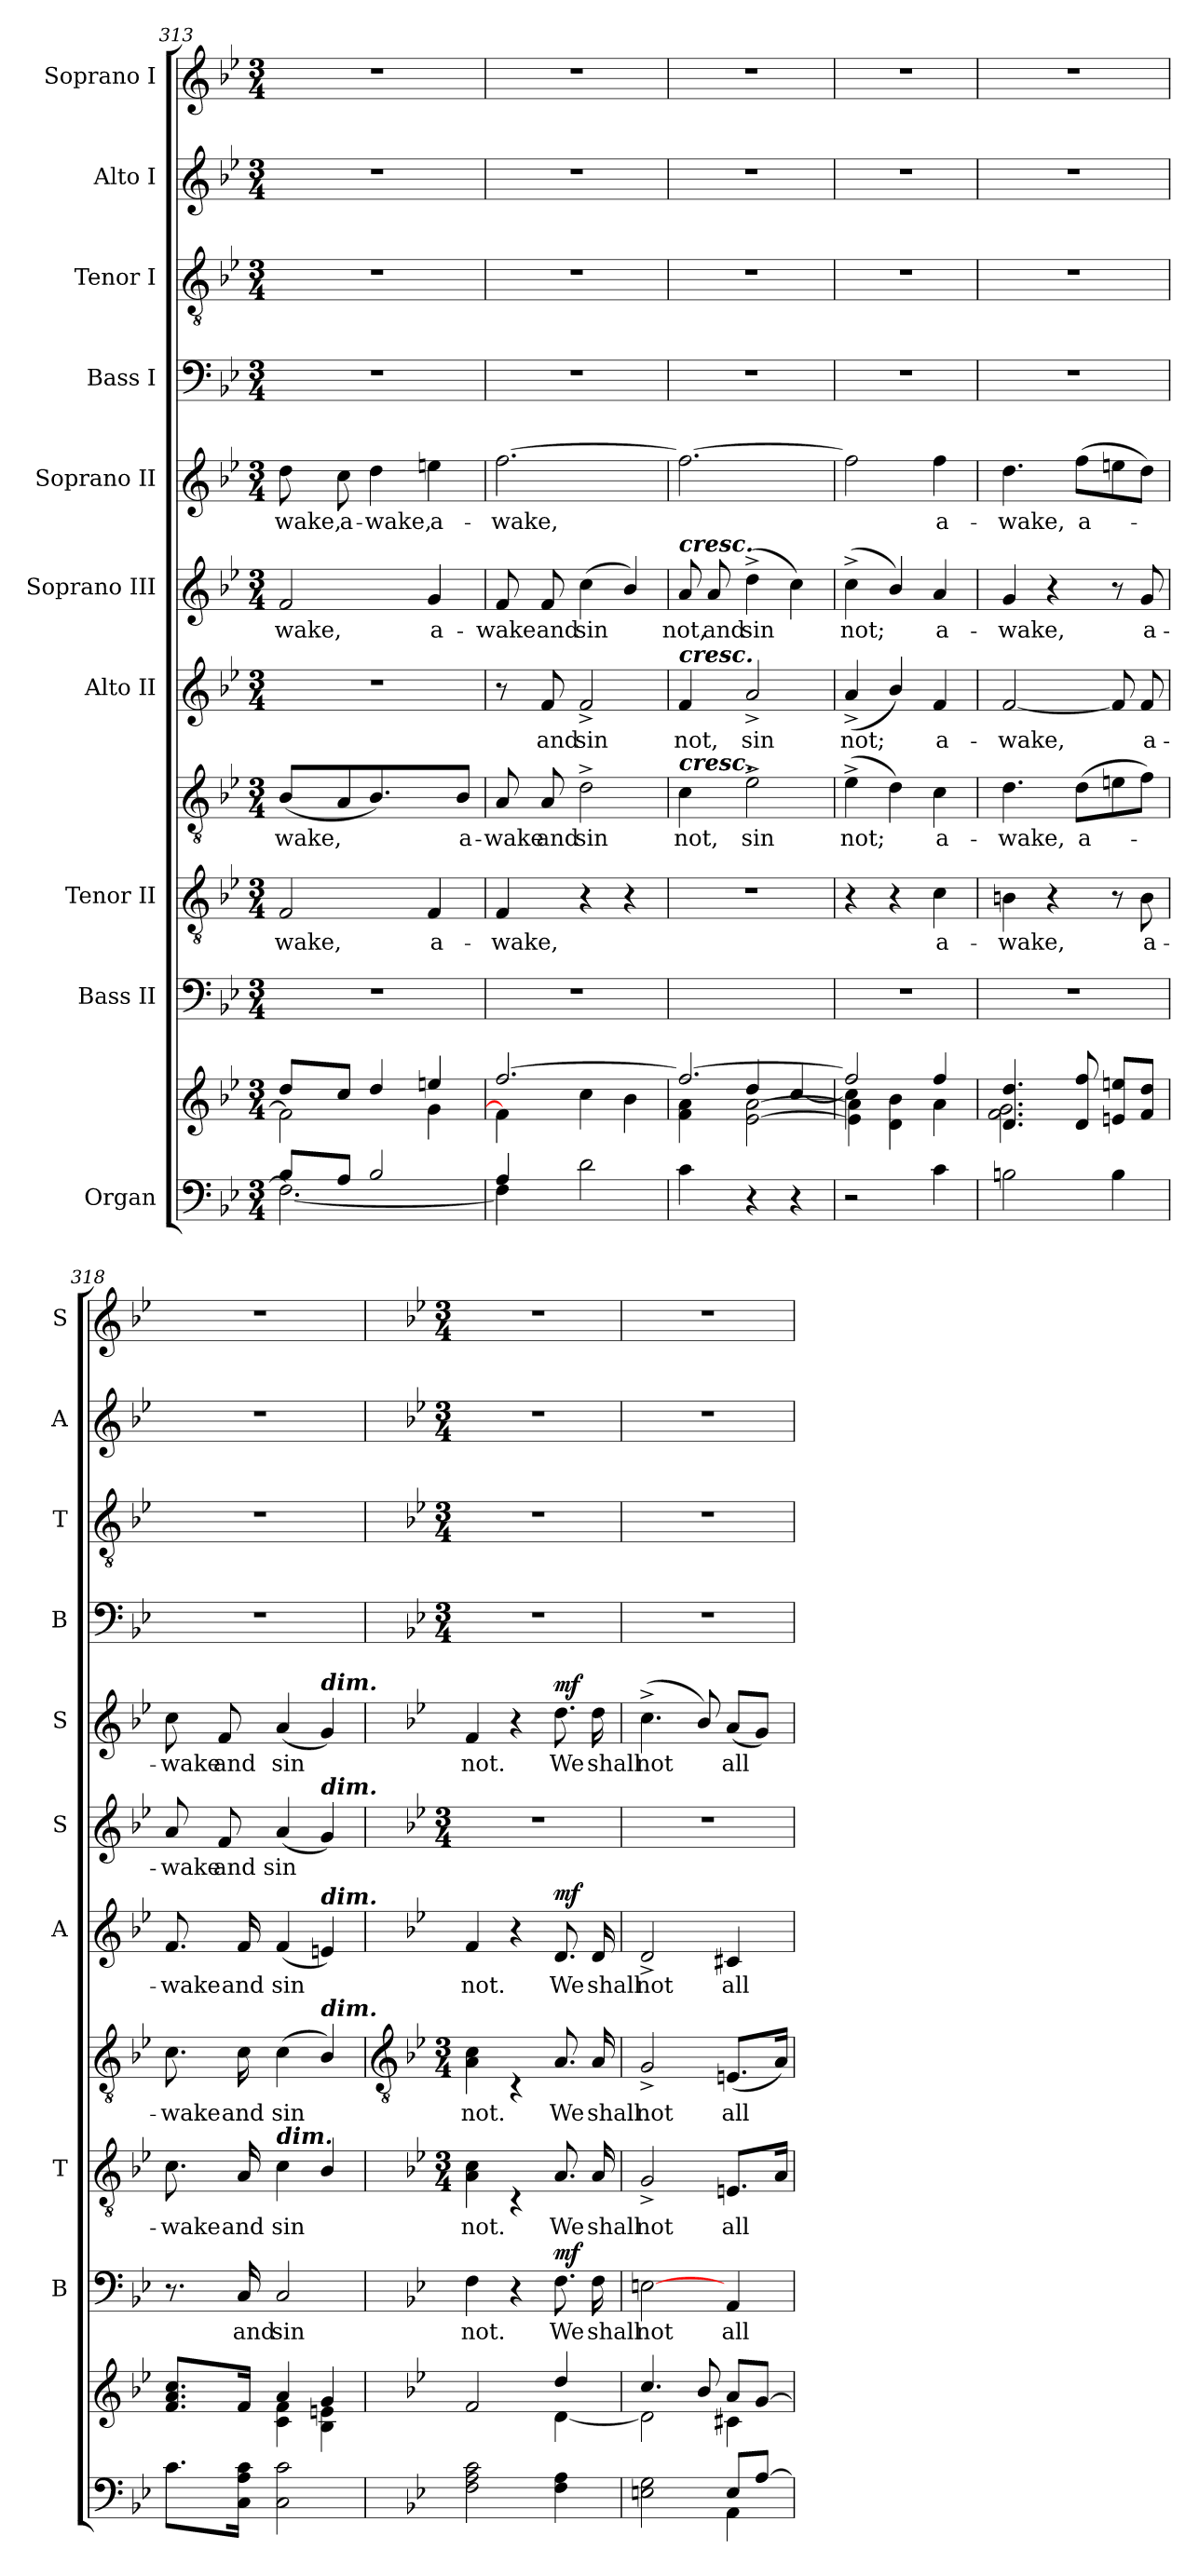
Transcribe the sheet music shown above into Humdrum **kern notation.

**kern	**kern	**kern	**text	**dynam	**kern	**text	**kern	**text	**dynam	**kern	**text	**dynam	**kern	**text	**kern	**text	**dynam	**kern	**kern	**kern	**kern
*part10	*part10	*part9	*part9	*part9	*part8	*part8	*part8	*part8	*part8	*part7	*part7	*part7	*part6	*part6	*part5	*part5	*part5	*part4	*part3	*part2	*part1
*staff12	*staff11	*staff10	*staff10	*staff10	*staff9	*staff9	*staff8	*staff8	*staff8/9	*staff7	*staff7	*staff7	*staff6	*staff6	*staff5	*staff5	*staff5	*staff4	*staff3	*staff2	*staff1
*I"Organ	*	*I"Bass II	*	*	*I"Tenor II	*	*	*	*	*I"Alto II	*	*	*I"Soprano III	*	*I"Soprano II	*	*	*I"Bass I	*I"Tenor I	*I"Alto I	*I"Soprano I
*	*	*I'B	*	*	*I'T	*	*	*	*	*I'A	*	*	*I'S	*	*I'S	*	*	*I'B	*I'T	*I'A	*I'S
!!LO:LB:g=z
*clefF4	*clefG2	*clefF4	*	*	*clefGv2	*	*clefGv2	*	*	*clefG2	*	*	*clefG2	*	*clefG2	*	*	*clefF4	*clefGv2	*clefG2	*clefG2
*k[b-e-]	*k[b-e-]	*k[b-e-]	*	*	*k[b-e-]	*	*k[b-e-]	*	*	*k[b-e-]	*	*	*k[b-e-]	*	*k[b-e-]	*	*	*k[b-e-]	*k[b-e-]	*k[b-e-]	*k[b-e-]
*B-:	*B-:	*B-:	*	*	*B-:	*	*B-:	*	*	*B-:	*	*	*B-:	*	*B-:	*	*	*B-:	*B-:	*B-:	*B-:
*M3/4	*M3/4	*M3/4	*	*	*M3/4	*	*M3/4	*	*	*M3/4	*	*	*M3/4	*	*M3/4	*	*	*M3/4	*M3/4	*M3/4	*M3/4
=313	=313	=313	=313	=313	=313	=313	=313	=313	=313	=313	=313	=313	=313	=313	=313	=313	=313	=313	=313	=313	=313
*^	*^	*	*	*	*	*	*	*	*	*	*	*	*	*	*	*	*	*	*	*	*
!	!	!	!LO:N:vis=1	!LO:N:vis=1	!	!	!	!LO:LY:b	!	!LO:LY:b	!	!LO:N:vis=1	!	!	!	!LO:LY:b	!	!LO:LY:b	!	!	!	!	!
*	*	*	*^	*	*	*	*	*	*	*	*	*	*	*	*	*	*	*	*	*	*	*	*
8B-/L	2.F\_	8dd/L	2.ryy	2f\]	2.r	.	.	2F	-wake,	(<8B-/L	-wake,	.	2.r	.	.	2f	wake,	8dd	-wake,	.	2.r	2.r	2.r	2.r
!	!	!	!	!	!	!	!	!	!	!	!	!	!	!	!	!	!	!	!LO:LY:b	!	!	!	!	!
8A/J	.	8cc/J	.	.	.	.	.	.	.	8A	.	.	.	.	.	.	.	8cc	a-	.	.	.	.	.
!	!	!	!	!	!	!	!	!	!	!	!	!	!	!	!	!	!	!	!LO:LY:b	!	!	!	!	!
2B-/	.	4dd/	.	.	.	.	.	.	.	4.B-/)	.	.	.	.	.	.	.	4dd	-wake,	.	.	.	.	.
!	!	!	!	!	!	!	!	!	!LO:LY:b	!	!	!	!	!	!	!	!LO:LY:b	!	!LO:LY:b	!	!	!	!	!
.	.	4een/	.	4g\	.	.	.	4F	a-	.	.	.	.	.	.	4g	a-	4een	a-	.	.	.	.	.
!	!	!	!	!	!	!	!	!	!	!	!LO:LY:b	!	!	!	!	!	!	!	!	!	!	!	!	!
.	.	.	.	.	.	.	.	.	.	8B-/J	a-	.	.	.	.	.	.	.	.	.	.	.	.	.
=314	=314	=314	=314	=314	=314	=314	=314	=314	=314	=314	=314	=314	=314	=314	=314	=314	=314	=314	=314	=314	=314	=314	=314	=314
!	!	!	!LO:N:vis=1	!	!LO:N:vis=1	!	!	!	!LO:LY:b	!	!LO:LY:b	!	!	!	!	!	!LO:LY:b	!	!LO:LY:b	!	!	!	!	!
4A	4F\]	[2.ff/	2.ryy	4f\]	2.r	.	.	4F	wake,	8A	-wake	.	8r	.	.	8f	-wake	[2.ff	-wake,	.	2.r	2.r	2.r	2.r
!	!	!	!	!	!	!	!	!	!	!	!LO:LY:b	!	!	!LO:LY:b	!	!	!LO:LY:b	!	!	!	!	!	!	!
.	.	.	.	.	.	.	.	.	.	8A	and	.	8f	and	.	8f	and	.	.	.	.	.	.	.
!	!	!	!	!	!	!	!	!	!	!	!LO:LY:b	!	!	!LO:LY:b	!	!	!LO:LY:b	!	!	!	!	!	!	!
2d\	4ryy	.	.	4cc\	.	.	.	4r	.	2d^	sin	.	2f^	sin	.	(<4cc	sin	.	.	.	.	.	.	.
.	4ryy	.	.	4b-\	.	.	.	4r	.	.	.	.	.	.	.	4b-/)	.	.	.	.	.	.	.	.
=315	=315	=315	=315	=315	=315	=315	=315	=315	=315	=315	=315	=315	=315	=315	=315	=315	=315	=315	=315	=315	=315	=315	=315	=315
!	!	!	!	!	!	!	!	!	!	!	!	!	!	!	!	!LO:TX:a:Bi:t=cresc.	!	!	!	!	!	!	!	!
!	!	!	!	!	!	!	!	!	!	!	!	!	!LO:TX:a:Bi:t=cresc.	!	!	!	!	!	!	!	!	!	!	!
!	!	!	!	!	!	!	!	!	!	!LO:TX:a:Bi:t=cresc.	!	!	!	!	!	!	!	!	!	!	!	!	!	!
!	!	!	!	!	!	!	!	!LO:N:vis=1	!	!	!LO:LY:b	!	!	!LO:LY:b	!	!	!LO:LY:b	!	!	!	!	!	!	!
4c\	2ryy	2.ff/_	4ryy	4f\ 4a\	2.ryy	.	.	2.r	.	4c	not,	.	4f	not,	.	8a	not,	2.ff_	.	.	2.r	2.r	2.r	2.r
!	!	!	!	!	!	!	!	!	!	!	!	!	!	!	!	!	!LO:LY:b	!	!	!	!	!	!	!
.	.	.	.	.	.	.	.	.	.	.	.	.	.	.	.	8a	and	.	.	.	.	.	.	.
!	!	!	!	!	!	!	!	!	!	!	!LO:LY:b	!	!	!LO:LY:b	!	!	!LO:LY:b	!	!	!	!	!	!	!
4r	.	.	4dd/	[2e-\ [2a\	.	.	.	.	.	2e-^	sin	.	2a^	sin	.	(>4dd^	sin	.	.	.	.	.	.	.
4r	4ryy	.	[4cc/	.	.	.	.	.	.	.	.	.	.	.	.	4cc)	.	.	.	.	.	.	.	.
=316	=316	=316	=316	=316	=316	=316	=316	=316	=316	=316	=316	=316	=316	=316	=316	=316	=316	=316	=316	=316	=316	=316	=316	=316
!	!	!	!	!	!LO:N:vis=1	!	!	!	!	!	!LO:LY:b	!	!	!LO:LY:b	!	!	!LO:LY:b	!	!	!	!	!	!	!
2r	2ryy	2ff/]	4cc\]	4e-\] 4a\]	2.r	.	.	4r	.	(>4e-^	not;	.	(<4a^	not;	.	(<4cc^	not;	2ff]	.	.	2.r	2.r	2.r	2.r
.	.	.	2ryy	4d\ 4b-\	.	.	.	4r	.	4d)	.	.	4b-/)	.	.	4b-/)	.	.	.	.	.	.	.	.
!	!	!	!	!	!	!	!	!	!LO:LY:b	!	!LO:LY:b	!	!	!LO:LY:b	!	!	!LO:LY:b	!	!LO:LY:b	!	!	!	!	!
4c\	4ryy	4ff/	.	4a\	.	.	.	4c	-a-	4c	a-	.	4f	a-	.	4a	a-	4ff	a-	.	.	.	.	.
=317	=317	=317	=317	=317	=317	=317	=317	=317	=317	=317	=317	=317	=317	=317	=317	=317	=317	=317	=317	=317	=317	=317	=317	=317
!	!	!	!	!	!LO:N:vis=1	!	!	!	!LO:LY:b	!	!LO:LY:b	!	!	!LO:LY:b	!	!	!LO:LY:b	!	!LO:LY:b	!	!	!	!	!
2Bn\	2ryy	4.d/ 4.dd/	2.ryy	2.f\ 2.g\	2.r	.	.	4Bn	wake,	4.d	-wake,	.	[2f	-wake,	.	4g	-wake,	4.dd	-wake,	.	2.r	2.r	2.r	2.r
.	.	.	.	.	.	.	.	4r	.	.	.	.	.	.	.	4r	.	.	.	.	.	.	.	.
!	!	!	!	!	!	!	!	!	!	!	!LO:LY:b	!	!	!	!	!	!	!	!LO:LY:b	!	!	!	!	!
.	.	8d/ 8ff/	.	.	.	.	.	.	.	(>8dL	a-	.	.	.	.	.	.	(>8ffL	a-	.	.	.	.	.
4B\	4ryy	8en/ 8een/L	.	.	.	.	.	8r	.	8en	.	.	8f]	.	.	8r	.	8een	.	.	.	.	.	.
!	!	!	!	!	!	!	!	!	!LO:LY:b	!	!	!	!	!LO:LY:b	!	!	!LO:LY:b	!	!	!	!	!	!	!
.	.	8f/ 8dd/J	.	.	.	.	.	8B	a-	8fJ)	.	.	8f	a-	.	8g	a-	8ddJ)	.	.	.	.	.	.
*	*	*	*v	*v	*	*	*	*	*	*	*	*	*	*	*	*	*	*	*	*	*	*	*	*
=318	=318	=318	=318	=318	=318	=318	=318	=318	=318	=318	=318	=318	=318	=318	=318	=318	=318	=318	=318	=318	=318	=318	=318
!	!	!	!	!	!	!	!	!LO:LY:b	!	!LO:LY:b	!	!	!LO:LY:b	!	!	!LO:LY:b	!	!LO:LY:b	!	!	!	!	!
8.c\L	4ryy	8.f/ 8.a/ 8.cc/L	4ryy	8.r	.	.	8.c	wake	8.c	-wake	.	8.f	-wake	.	8a	-wake	8cc	wake	.	2.r	2.r	2.r	2.r
!	!	!	!	!	!	!	!	!	!	!	!	!	!	!	!	!LO:LY:b	!	!LO:LY:b	!	!	!	!	!
.	.	.	.	.	.	.	.	.	.	.	.	.	.	.	8f	and	8f	and	.	.	.	.	.
!	!	!	!	!	!LO:LY:b	!	!	!LO:LY:b	!	!LO:LY:b	!	!	!LO:LY:b	!	!	!	!	!	!	!	!	!	!
16C\ 16A\ 16c\J	.	16f/J	.	16C	and	.	16A	and	16c	and	.	16f	and	.	.	.	.	.	.	.	.	.	.
!	!	!	!	!	!	!	!LO:TX:a:Bi:t=dim.	!	!	!	!	!	!	!	!	!	!	!	!	!	!	!	!
!	!	!	!	!	!LO:LY:b	!	!	!LO:LY:b	!	!LO:LY:b	!	!	!LO:LY:b	!	!	!LO:LY:b	!	!LO:LY:b	!	!	!	!	!
2C 2c	2ryy	4a/	4c\ 4f\	2C	sin	.	4c	sin	(<4c	sin	.	(<4f	sin	.	(<4a	sin	(<4a	sin	.	.	.	.	.
!	!	!	!	!	!	!	!	!	!	!	!	!	!	!	!	!	!LO:TX:a:Bi:t=dim.	!	!	!	!	!	!
!	!	!	!	!	!	!	!	!	!	!	!	!	!	!	!LO:TX:a:Bi:t=dim.	!	!	!	!	!	!	!	!
!	!	!	!	!	!	!	!	!	!	!	!	!LO:TX:a:Bi:t=dim.	!	!	!	!	!	!	!	!	!	!	!
!	!	!	!	!	!	!	!	!	!LO:TX:a:Bi:t=dim.	!	!	!	!	!	!	!	!	!	!	!	!	!	!
.	.	4g/	4B-\ 4en\	.	.	.	4B-/	.	4B-/)	.	.	4en)	.	.	4g)	.	4g)	.	.	.	.	.	.
!!LO:LB:g=z
=319	=319	=319	=319	=319	=319	=319	=319	=319	=319	=319	=319	=319	=319	=319	=319	=319	=319	=319	=319	=319	=319	=319	=319
*	*	*	*	*	*	*	*	*	*clefGv2	*	*	*	*	*	*	*	*	*	*	*	*	*	*
*	*	*	*	*	*	*	*k[b-e-]	*	*k[b-e-]	*	*	*	*	*	*	*	*	*	*	*	*	*	*
*	*	*	*	*	*	*	*B-:	*	*B-:	*	*	*	*	*	*	*	*	*	*	*	*	*	*
*	*	*	*	*	*	*	*M3/4	*	*M3/4	*	*	*	*	*	*M3/4	*	*	*	*	*M3/4	*M3/4	*M3/4	*M3/4
!	!	!	!	!	!LO:LY:b	!	!	!LO:LY:b	!	!LO:LY:b	!	!	!LO:LY:b	!	!	!	!	!LO:LY:b	!	!	!	!	!
2.ryy	2F\ 2A\ 2c\	2f/	2ryy	4F	not.	.	4A 4c	not.	4A 4c	not.	.	4f	not.	.	2.r	.	4f	not.	.	2.r	2.r	2.r	2.r
.	.	.	.	4r	.	.	4rBB	.	4rBB	.	.	4r	.	.	.	.	4r	.	.	.	.	.	.
!	!	!	!	!	!LO:LY:b	!LO:DY:b	!	!LO:LY:b	!	!LO:LY:b	!LO:DY:b=2	!	!LO:LY:b	!	!	!	!	!LO:LY:b	!	!	!	!	!
!	!	!	!	!	!	!	!	!	!	!	!LO:DY:n=1:b	!	!	!LO:DY:b	!	!	!	!	!LO:DY:b	!	!	!	!
.	4F\ 4A\	4dd/	[4d\	8.F	We	mf	8.A	We	8.A	We	mf mf	8.d	We	mf	.	.	8.dd	We	mf	.	.	.	.
!	!	!	!	!	!LO:LY:b	!	!	!LO:LY:b	!	!LO:LY:b	!	!	!LO:LY:b	!	!	!	!	!LO:LY:b	!	!	!	!	!
.	.	.	.	16F	shall	.	16A	shall	16A	shall	.	16d	shall	.	.	.	16dd	shall	.	.	.	.	.
=320	=320	=320	=320	=320	=320	=320	=320	=320	=320	=320	=320	=320	=320	=320	=320	=320	=320	=320	=320	=320	=320	=320	=320
!	!	!	!	!	!LO:LY:b	!	!	!LO:LY:b	!	!LO:LY:b	!	!	!LO:LY:b	!	!	!	!	!LO:LY:b	!	!	!	!	!
2ryy	2En\ 2G\	4.cc/	2d\]	[2En	not	.	2G^	not	2G^	not	.	2d^	not	.	2.r	.	(<4.cc^	not	.	2.r	2.r	2.r	2.r
.	.	8b-/	.	.	.	.	.	.	.	.	.	.	.	.	.	.	8b-/)	.	.	.	.	.	.
!	!	!	!	!	!LO:LY:b	!	!	!LO:LY:b	!	!LO:LY:b	!	!	!LO:LY:b	!	!	!	!	!LO:LY:b	!	!	!	!	!
8E/L	4AA\	8a/L	4c#X\	4AA	all	.	8.EnL	all	(<8.EnL	all	.	4c#X	all	.	.	.	(<8aL	all	.	.	.	.	.
[8A/J	.	[8g/J	.	.	.	.	.	.	.	.	.	.	.	.	.	.	8gJ)	.	.	.	.	.	.
.	.	.	.	.	.	.	16AJ	.	16AJ)	.	.	.	.	.	.	.	.	.	.	.	.	.	.
*v	*v	*	*	*	*	*	*	*	*	*	*	*	*	*	*	*	*	*	*	*	*	*	*
*	*v	*v	*	*	*	*	*	*	*	*	*	*	*	*	*	*	*	*	*	*	*	*
=	=	=	=	=	=	=	=	=	=	=	=	=	=	=	=	=	=	=	=	=	=
*-	*-	*-	*-	*-	*-	*-	*-	*-	*-	*-	*-	*-	*-	*-	*-	*-	*-	*-	*-	*-	*-
